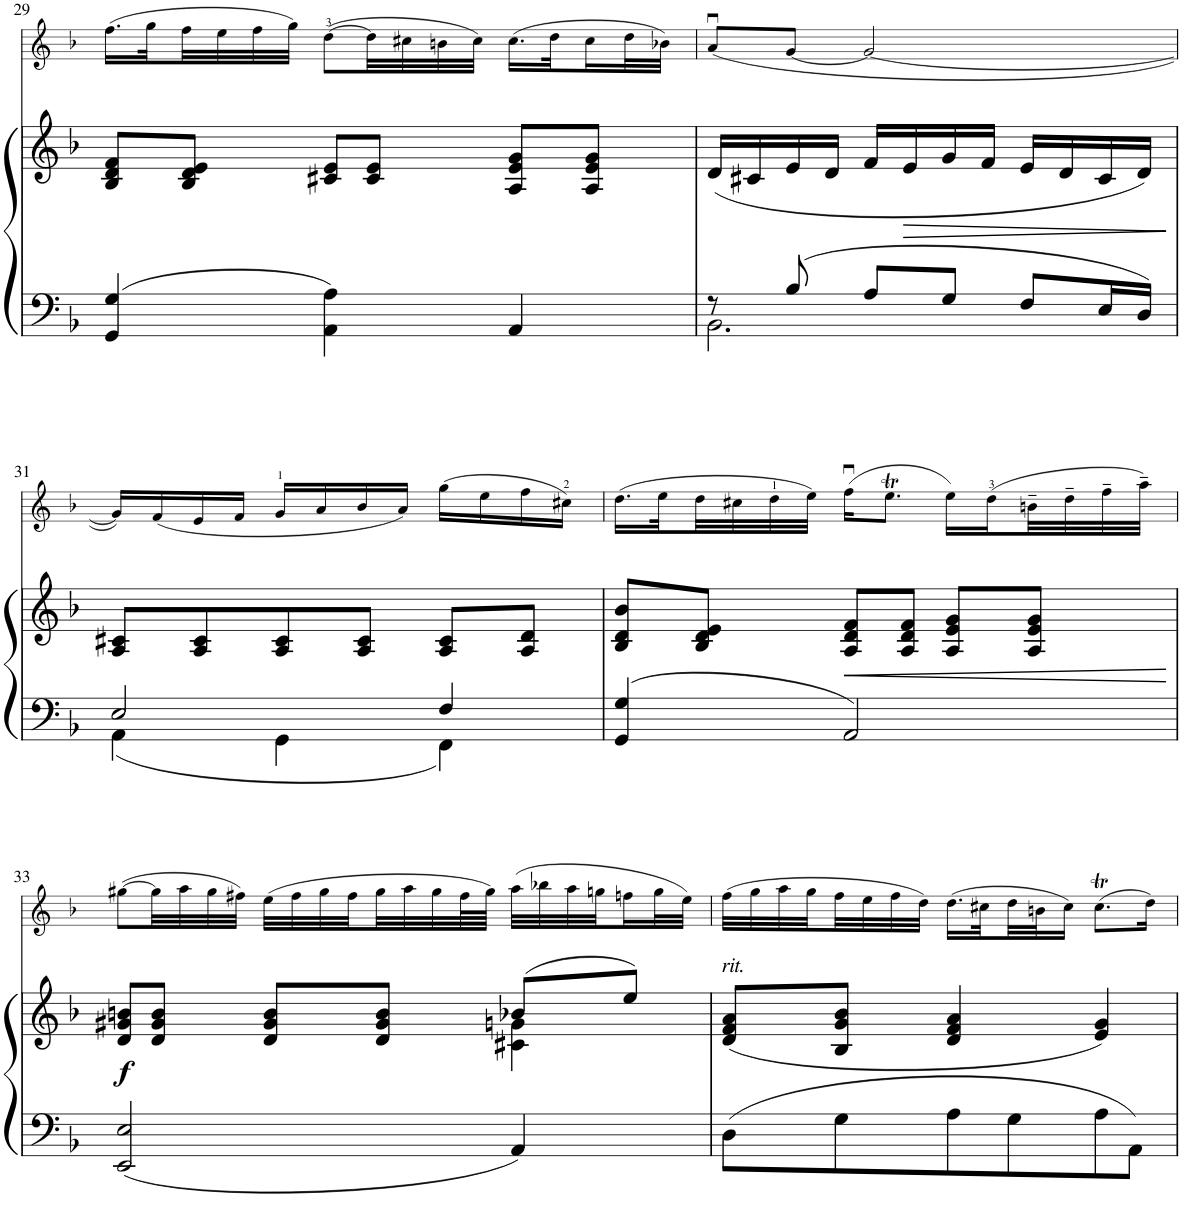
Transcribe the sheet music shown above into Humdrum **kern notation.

**kern	**kern	**dynam	**kern
*part2	*part2	*part2	*part1
*staff3	*staff2	*staff2/3	*staff1
*I"Piano	*	*	*I"Violin
*I'Pno	*	*	*I'Vln
!!LO:PB:g=z
*clefF4	*clefG2	*	*clefG2
*k[b-]	*k[b-]	*	*k[b-]
*M3/4	*M3/4	*	*M3/4
=29	=29	=29	=29
4GG/ 4G/	8B-/ 8d/ 8f/L	.	(16.ff\LL
.	.	.	32gg\L
.	8B-/ 8d/ 8e/J	.	32ff\
.	.	.	32ee\
.	.	.	32ff\
.	.	.	32gg\JJJ)
4AA\ 4A\	8c#X/ 8e/L	.	([8dd\L
.	8c#/ 8e/J	.	32dd\LL]
.	.	.	32cc#X\
.	.	.	32bn\
.	.	.	32cc#\JJJ)
4AA/	8A/ 8e/ 8g/L	.	(16.cc#\LL
.	.	.	32dd\JK
.	8A/ 8e/ 8g/J	.	16cc#\L
.	.	.	32dd\L
.	.	.	32b-X\JJJ)
=30	=30	=30	=30
*^	*	*	*
8r	2.BB-\	(16d/LL	.	(8au/L
.	.	16c#X/	.	.
8B-/	.	16e/	.	[8g/J
.	.	16d/JJ	.	.
8A/L	.	16f/LL	.	2g/_
!	!	!	!LO:HP:b	!
.	.	16e/	>	.
8G/J	.	16g/	.	.
.	.	16f/JJ	.	.
8F/L	.	16e/LL	.	.
.	.	16d/	.	.
16E/L	.	16c#/	.	.
16D/JJ	.	16d/JJ)	.	.
*v	*v	*	*	*
.	.	]	.
!!LO:LB:g=z
=31	=31	=31	=31
*^	*	*	*
2E/	4AA\	8A/ 8c#X/L	.	16g/LL])
.	.	.	.	(16f/
.	.	8A/ 8c#/	.	16e/
.	.	.	.	16f/JJ
.	4GG\	8A/ 8c#/	.	16g/LL
.	.	.	.	16a/
.	.	8A/ 8c#/J	.	16b-/
.	.	.	.	16a/JJ)
4F/	4FF\	8A/ 8c#/L	.	(16gg\LL
.	.	.	.	16ee\
.	.	8A/ 8d/J	.	16ff\
.	.	.	.	16cc#X\JJ)
*v	*v	*	*	*
=32	=32	=32	=32
4GG/ 4G/	8B-/ 8d/ 8b-/L	.	(16.dd\LL
.	.	.	32ee\L
.	8B-/ 8d/ 8e/J	.	32dd\
.	.	.	32cc#X\
.	.	.	32dd\
.	.	.	32ee\JJJ)
!	!	!LO:HP:b	!
2AA/	8A/ 8d/ 8f/L	<	(16ffu\KL
.	.	.	8.eet\J
.	8A/ 8d/ 8f/J	.	.
.	8A/ 8e/ 8g/L	.	16ee\LL)
.	.	.	(16dd\
.	8A/ 8e/ 8g/J	.	32bn~\L
.	.	.	32dd~\
.	.	.	32ff~\
.	.	.	32aa~\JJJ)
.	.	[	.
!!LO:LB:g=z
=33	=33	=33	=33
*	*^	*	*
!	!	!	!LO:DY:b	!
2EE/ 2E/	8d/ 8g#X/ 8bn/L	2ryy	f	([8gg#X\L
.	8d/ 8g#/ 8b/J	.	.	32gg#\LL]
.	.	.	.	32aa\
.	.	.	.	32gg#\
.	.	.	.	32ff#X\JJJ)
.	8d/ 8g#/ 8b/L	.	.	(32ee\LLL
.	.	.	.	32ff#\
.	.	.	.	32gg#\
.	.	.	.	32ff#\JJ
.	8d/ 8g#/ 8b/J	.	.	32gg#\LL
.	.	.	.	32aa\
.	.	.	.	32gg#\
.	.	.	.	64ff#\L
.	.	.	.	64gg#\JJJJ)
4AA/	(8b-X/L	4c#X\ 4gn\	.	(32aa\LLL
.	.	.	.	32bb-X\
.	.	.	.	32aa\
.	.	.	.	32ggn\JJ
.	8ee/J)	.	.	16ffn\L
.	.	.	.	32gg\L
.	.	.	.	32ee\JJJ)
*	*v	*v	*	*
=34	=34	=34	=34
!	!LO:TX:a:i:t=rit.	!	!
8D\L	(8d/ 8f/ 8a/L	.	(32ff\LLL
.	.	.	32gg\
.	.	.	32aa\
.	.	.	32gg\
8G\	8B-/ 8g/ 8b-/J	.	32ff\
.	.	.	32ee\
.	.	.	32ff\
.	.	.	32dd\JJJ)
8A\	4d/ 4f/ 4a/	.	(16.dd\LL
.	.	.	32cc#X\JL
8G\	.	.	32dd\LL
.	.	.	32bn\J
.	.	.	16cc#\JJ)
8A\	4e/ 4g/)	.	(8.cc#t\L
8AA\J	.	.	.
.	.	.	16dd\Jk)
=	=	=	=
*-	*-	*-	*-
